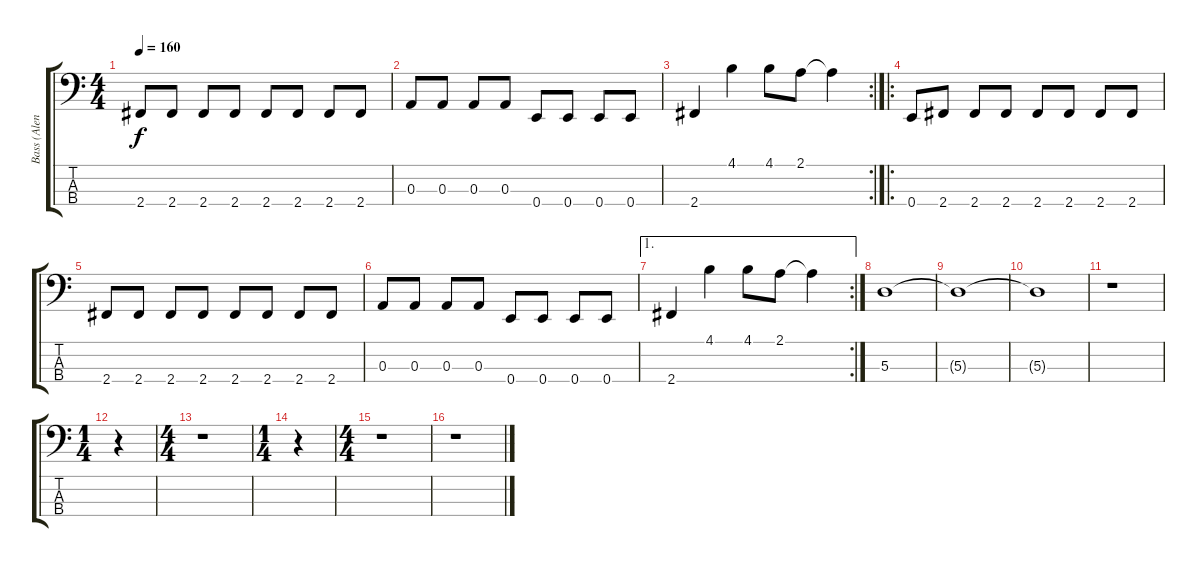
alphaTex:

\track ("Bass (Alen Islamovic)" "Bass (Alen") {instrument electricbassfinger}
\staff {score tabs}
\tuning (G2 D2 A1 E1) {hide}
\ts (4 4)
\tempo 160
\clef f4
\ks c
2.4.8{dy f} 2.4.8 2.4.8 2.4.8 2.4.8 2.4.8 2.4.8 2.4.8 |
0.3.8 0.3.8 0.3.8 0.3.8 0.4.8 0.4.8 0.4.8 0.4.8 |
\rc 2
2.4.4 4.1.4 4.1.8 2.1.8 2.1{t}.4 |
\ro
0.4.8 2.4.8 2.4.8 2.4.8 2.4.8 2.4.8 2.4.8 2.4.8 |
2.4.8 2.4.8 2.4.8 2.4.8 2.4.8 2.4.8 2.4.8 2.4.8 |
0.3.8 0.3.8 0.3.8 0.3.8 0.4.8 0.4.8 0.4.8 0.4.8 |
\ae 1
\rc 2
2.4.4 4.1.4 4.1.8 2.1.8 2.1{t}.4 |
5.3.1 |
5.3{t}.1 |
5.3{t}.1 |
r.1 |
\ts (1 4)
r.4 |
\ts (4 4)
r.1 |
\ts (1 4)
r.4 |
\ts (4 4)
r.1 |
r.1
